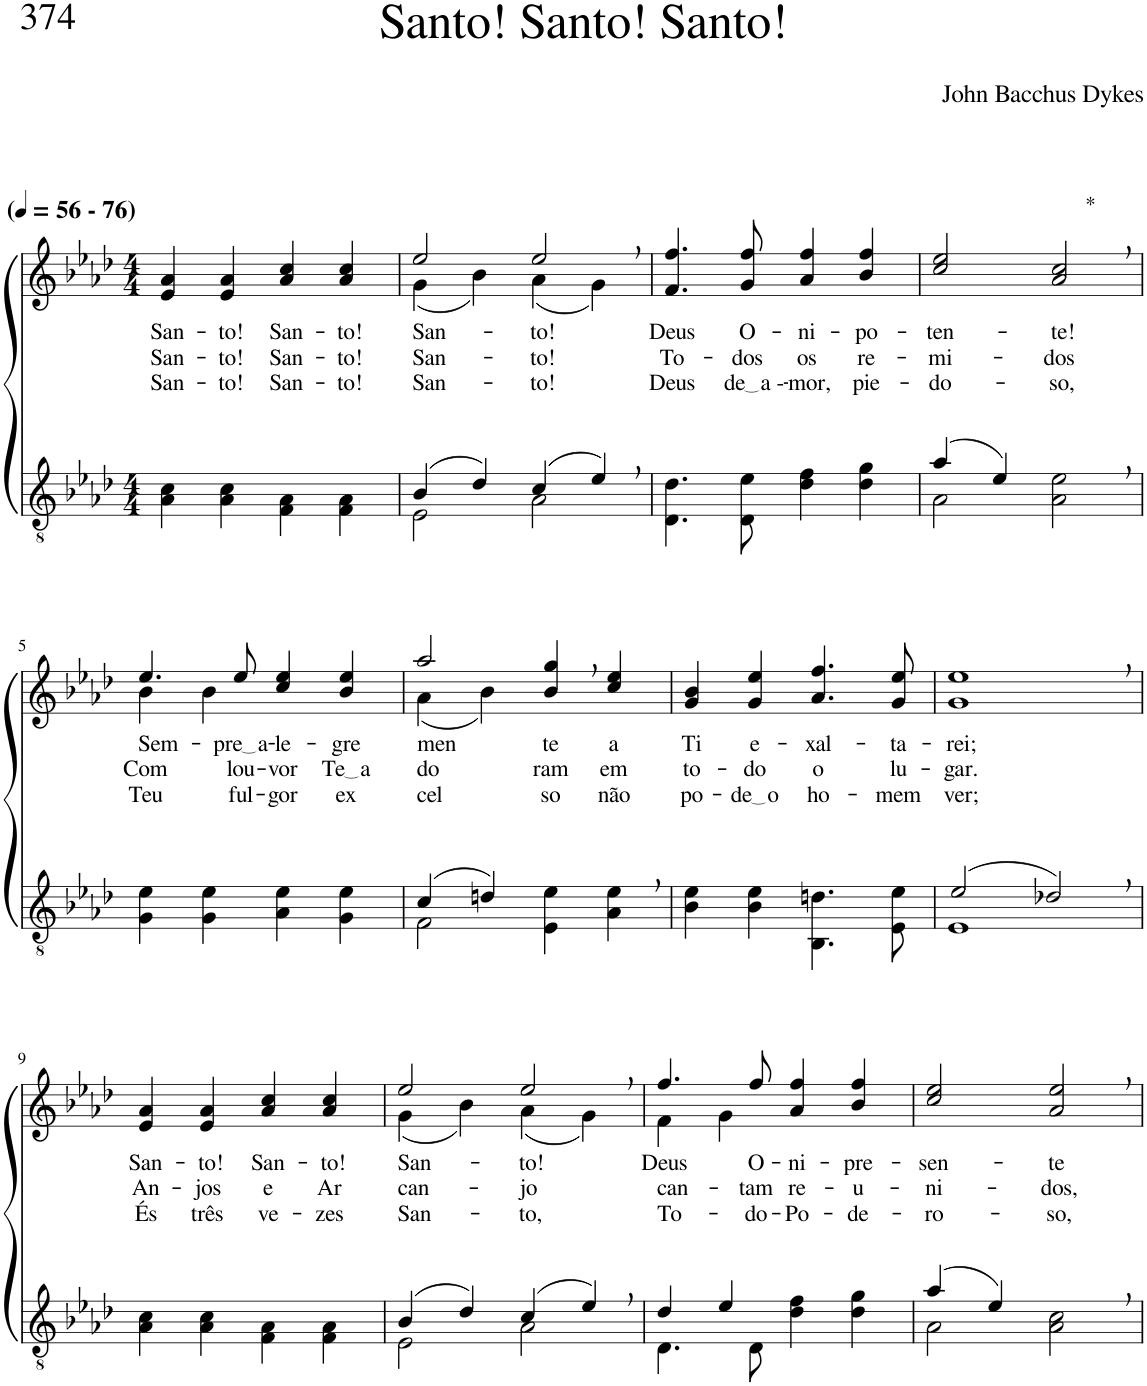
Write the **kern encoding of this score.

**kern	**kern	**text	**text	**text
*part2	*part1	*part1	*part1	*part1
*staff2	*staff1	*staff1	*staff1	*staff1
*I"Parte III e IV	*I"Parte I e II	*	*	*
*clefGv2	*clefG2	*	*	*
*Trd3c5	*Trd3c5	*	*	*
*k[b-e-a-d-]	*k[b-e-a-d-]	*	*	*
*M4/4	*M4/4	*	*	*
*MM56	*MM56	*	*	*
=1	=1	=1	=1	=1
!	!LO:TX:a:B:t=(	!	!	!
!	!LO:TX:a:B:t=- 76)	!	!	!
!	!	!LO:LY:b	!LO:LY:b	!LO:LY:b
4A-\ 4c\	4e-/ 4a-/	San-	San-	San-
!	!	!LO:LY:b	!LO:LY:b	!LO:LY:b
4A-\ 4c\	4e-/ 4a-/	-to!	-to!	-to!
!	!	!LO:LY:b	!LO:LY:b	!LO:LY:b
4F\ 4A-\	4a-/ 4cc/	San-	San-	San-
!	!	!LO:LY:b	!LO:LY:b	!LO:LY:b
4F\ 4A-\	4a-/ 4cc/	-to!	-to!	-to!
=2	=2	=2	=2	=2
*^	*^	*	*	*
!	!	!	!	!LO:LY:b	!LO:LY:b	!LO:LY:b
(4B-/	2E-\	2ee-/	(4g\	San-	San-	San-
4d-/)	.	.	4b-\)	.	.	.
!	!	!	!	!LO:LY:b	!LO:LY:b	!LO:LY:b
(4c/	2A-\	2ee-,/	(4a-\	-to!	-to!	-to!
4e-,/)	.	.	4g\)	.	.	.
*v	*v	*	*	*	*	*
=3	=3	=3	=3	=3	=3
!	!	!	!LO:LY:b	!LO:LY:b	!LO:LY:b
*	*v	*v	*	*	*
4.D-\ 4.d-\	4.f/ 4.ff/	Deus	To-	Deus
!	!	!LO:LY:b	!LO:LY:b	!LO:LY:b
8D-\ 8e-\	8g/ 8ff/	O-	-dos	de a -
!	!	!LO:LY:b	!LO:LY:b	!LO:LY:b
4d-\ 4f\	4a-/ 4ff/	-ni-	os	-mor,
!	!	!LO:LY:b	!LO:LY:b	!LO:LY:b
4d-\ 4g\	4b-/ 4ff/	-po-	re-	pie-
=4	=4	=4	=4	=4
*^	*	*	*	*
!	!	!	!LO:LY:b	!LO:LY:b	!LO:LY:b
(4a-/	2A-\	2cc/ 2ee-/	-ten-	-mi-	-do-
4e-/)	.	.	.	.	.
!	!	!LO:TX:a:t=*	!	!	!
!	!	!	!LO:LY:b	!LO:LY:b	!LO:LY:b
2ryy	2A-\ 2e-\	2a-/, 2cc/,	-te!	-dos	-so,
!!LO:LB:g=z
=5	=5	=5	=5	=5	=5
*	*	*^	*	*	*
!	!	!	!	!LO:LY:b	!LO:LY:b	!LO:LY:b
*v	*v	*	*	*	*	*
4G\ 4e-\	4.ee-/	4b-\	Sem-	Com	Teu
4G\ 4e-\	.	4b-\	.	.	.
!	!	!	!LO:LY:b	!LO:LY:b	!LO:LY:b
.	8ee-/	.	pre a	lou-	ful-
!	!	!	!LO:LY:b	!LO:LY:b	!LO:LY:b
4A-\ 4e-\	4cc/ 4ee-/	2ryy	-le-	-vor	-gor
!	!	!	!LO:LY:b	!LO:LY:b	!LO:LY:b
4G\ 4e-\	4b-/ 4ee-/	.	-gre-	Te a	ex-
=6	=6	=6	=6	=6	=6
*^	*	*	*	*	*
!	!	!	!	!LO:LY:b	!LO:LY:b	!LO:LY:b
(4c/	2F\	2aa-/	(4a-\	-men-	do-	-cel-
4dn/)	.	.	4b-\)	.	.	.
!	!	!	!	!LO:LY:b	!LO:LY:b	!LO:LY:b
2ryy	4E-\ 4e-\	4b-/, 4gg/,	2ryy	-te	-ram	-so
!	!	!	!	!LO:LY:b	!LO:LY:b	!LO:LY:b
.	4A-\ 4e-\	4cc/ 4ee-/	.	a	em	não
*	*	*v	*v	*	*	*
=7	=7	=7	=7	=7	=7
!	!	!	!LO:LY:b	!LO:LY:b	!LO:LY:b
*v	*v	*	*	*	*
4B-\ 4e-\	4g/ 4b-/	Ti	to-	po-
!	!	!LO:LY:b	!LO:LY:b	!LO:LY:b
4B-\ 4e-\	4g/ 4ee-/	e-	-do	de o
!	!	!LO:LY:b	!LO:LY:b	!LO:LY:b
4.BB-\ 4.dn\	4.a-/ 4.ff/	-xal-	o	ho-
!	!	!LO:LY:b	!LO:LY:b	!LO:LY:b
8E-\ 8e-\	8g/ 8ee-/	-ta-	lu-	-mem
=8	=8	=8	=8	=8
*^	*	*	*	*
!	!	!	!LO:LY:b	!LO:LY:b	!LO:LY:b
(2e-/	1E-	1g, 1ee-,	-rei;	-gar.	ver;
2d-X,/)	.	.	.	.	.
*v	*v	*	*	*	*
!!LO:LB:g=z
=9	=9	=9	=9	=9
!	!	!LO:LY:b	!LO:LY:b	!LO:LY:b
4A-\ 4c\	4e-/ 4a-/	San-	An-	És
!	!	!LO:LY:b	!LO:LY:b	!LO:LY:b
4A-\ 4c\	4e-/ 4a-/	-to!	-jos	três
!	!	!LO:LY:b	!LO:LY:b	!LO:LY:b
4F\ 4A-\	4a-/ 4cc/	San-	e	ve-
!	!	!LO:LY:b	!LO:LY:b	!LO:LY:b
4F\ 4A-\	4a-/ 4cc/	-to!	Ar-	-zes
=10	=10	=10	=10	=10
*^	*^	*	*	*
!	!	!	!	!LO:LY:b	!LO:LY:b	!LO:LY:b
(4B-/	2E-\	2ee-/	(4g\	San-	-can-	San-
4d-/)	.	.	4b-\)	.	.	.
!	!	!	!	!LO:LY:b	!LO:LY:b	!LO:LY:b
(4c/	2A-\	2ee-,/	(4a-\	-to!	-jo	-to,
4e-,/)	.	.	4g\)	.	.	.
=11	=11	=11	=11	=11	=11	=11
!	!	!	!	!LO:LY:b	!LO:LY:b	!LO:LY:b
4d-/	4.D-\	4.ff/	4f\	Deus	can-	To-
4e-/	.	.	4g\	.	.	.
!	!	!	!	!LO:LY:b	!LO:LY:b	!LO:LY:b
.	8D-\	8ff/	.	O-	-tam	-do-
!	!	!	!	!LO:LY:b	!LO:LY:b	!LO:LY:b
2ryy	4d-\ 4f\	4a-/ 4ff/	2ryy	-ni-	re-	-Po-
!	!	!	!	!LO:LY:b	!LO:LY:b	!LO:LY:b
.	4d-\ 4g\	4b-/ 4ff/	.	-pre-	-u-	-de-
*	*	*v	*v	*	*	*
=12	=12	=12	=12	=12	=12
!	!	!	!LO:LY:b	!LO:LY:b	!LO:LY:b
(4a-/	2A-\	2cc/ 2ee-/	-sen-	-ni-	-ro-
4e-/)	.	.	.	.	.
!	!	!	!LO:LY:b	!LO:LY:b	!LO:LY:b
2ryy	2A-\ 2c\	2a-/, 2ee-/,	-te	-dos,	-so,
*v	*v	*	*	*	*
=	=	=	=	=
*-	*-	*-	*-	*-
